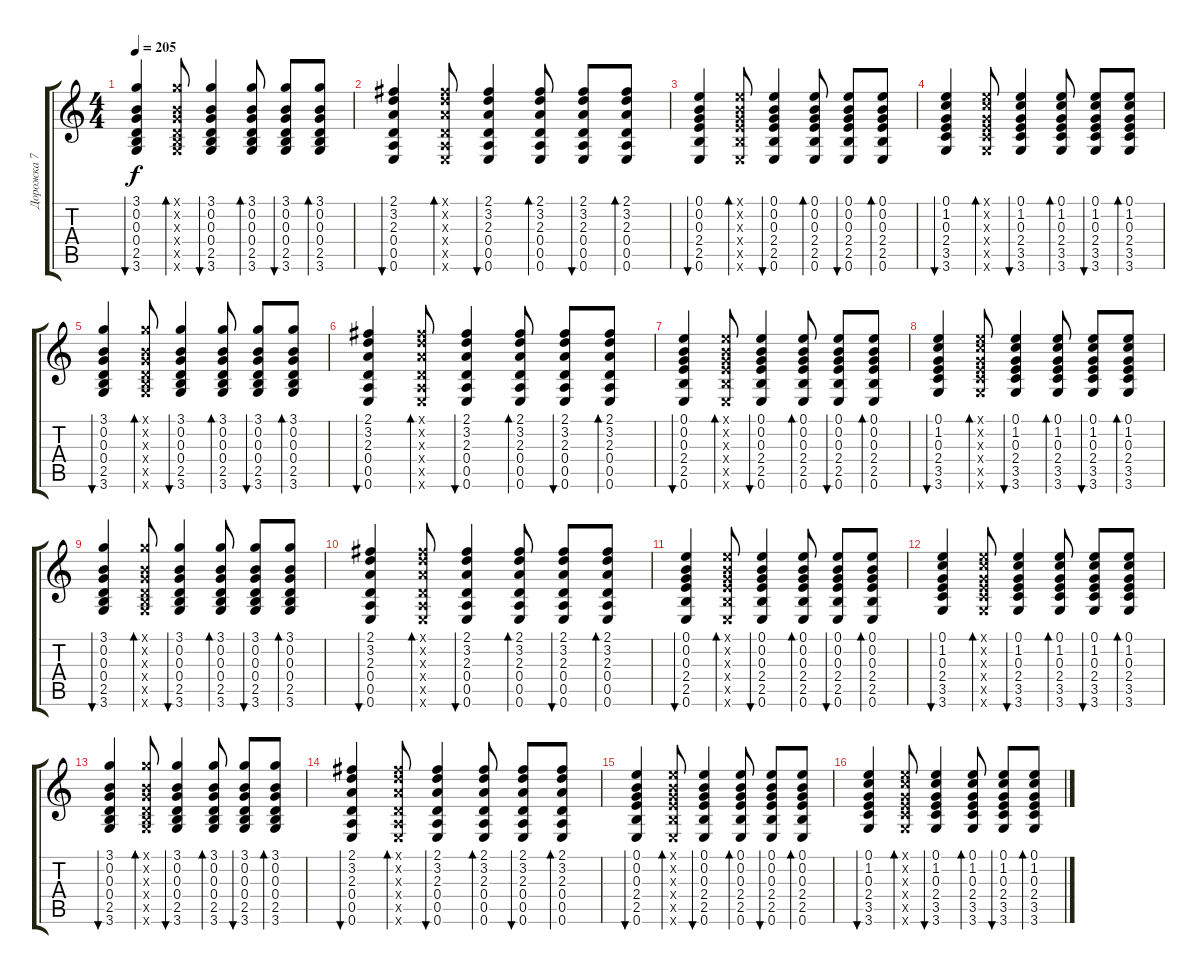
\track ("Дорожка 7" "Дорожка 7") {instrument acousticguitarsteel}
\staff {score tabs}
\tuning (E4 B3 G3 D3 A2 E2) {hide}
\ts (4 4)
\tempo 205
\clef g2
\ks c
(3.1 0.2 0.3 0.4 2.5 3.6).4{bu 60 dy f} (3.1{x} 0.2{x} 0.3{x} 0.4{x} 2.5{x} 3.6{x}).8{bd 60} (3.1 0.2 0.3 0.4 2.5 3.6).4{bu 60} (3.1 0.2 0.3 0.4 2.5 3.6).8{bd 60} (3.1 0.2 0.3 0.4 2.5 3.6).8{bu 60} (3.1 0.2 0.3 0.4 2.5 3.6).8{bd 60} |
(2.1 3.2 2.3 0.4 0.5 0.6).4{bu 60} (2.1{x} 3.2{x} 2.3{x} 0.4{x} 0.5{x} 0.6{x}).8{bd 60} (2.1 3.2 2.3 0.4 0.5 0.6).4{bu 60} (2.1 3.2 2.3 0.4 0.5 0.6).8{bd 60} (2.1 3.2 2.3 0.4 0.5 0.6).8{bu 60} (2.1 3.2 2.3 0.4 0.5 0.6).8{bd 60} |
(0.1 0.2 0.3 2.4 2.5 0.6).4{bu 60} (0.1{x} 0.2{x} 0.3{x} 2.4{x} 2.5{x} 0.6{x}).8{bd 60} (0.1 0.2 0.3 2.4 2.5 0.6).4{bu 60} (0.1 0.2 0.3 2.4 2.5 0.6).8{bd 60} (0.1 0.2 0.3 2.4 2.5 0.6).8{bu 60} (0.1 0.2 0.3 2.4 2.5 0.6).8{bd 60} |
(0.1 1.2 0.3 2.4 3.5 3.6).4{bu 60} (0.1{x} 1.2{x} 0.3{x} 2.4{x} 3.5{x} 3.6{x}).8{bd 60} (0.1 1.2 0.3 2.4 3.5 3.6).4{bu 60} (0.1 1.2 0.3 2.4 3.5 3.6).8{bd 60} (0.1 1.2 0.3 2.4 3.5 3.6).8{bu 60} (0.1 1.2 0.3 2.4 3.5 3.6).8{bd 60} |
(3.1 0.2 0.3 0.4 2.5 3.6).4{bu 60} (3.1{x} 0.2{x} 0.3{x} 0.4{x} 2.5{x} 3.6{x}).8{bd 60} (3.1 0.2 0.3 0.4 2.5 3.6).4{bu 60} (3.1 0.2 0.3 0.4 2.5 3.6).8{bd 60} (3.1 0.2 0.3 0.4 2.5 3.6).8{bu 60} (3.1 0.2 0.3 0.4 2.5 3.6).8{bd 60} |
(2.1 3.2 2.3 0.4 0.5 0.6).4{bu 60} (2.1{x} 3.2{x} 2.3{x} 0.4{x} 0.5{x} 0.6{x}).8{bd 60} (2.1 3.2 2.3 0.4 0.5 0.6).4{bu 60} (2.1 3.2 2.3 0.4 0.5 0.6).8{bd 60} (2.1 3.2 2.3 0.4 0.5 0.6).8{bu 60} (2.1 3.2 2.3 0.4 0.5 0.6).8{bd 60} |
(0.1 0.2 0.3 2.4 2.5 0.6).4{bu 60} (0.1{x} 0.2{x} 0.3{x} 2.4{x} 2.5{x} 0.6{x}).8{bd 60} (0.1 0.2 0.3 2.4 2.5 0.6).4{bu 60} (0.1 0.2 0.3 2.4 2.5 0.6).8{bd 60} (0.1 0.2 0.3 2.4 2.5 0.6).8{bu 60} (0.1 0.2 0.3 2.4 2.5 0.6).8{bd 60} |
(0.1 1.2 0.3 2.4 3.5 3.6).4{bu 60} (0.1{x} 1.2{x} 0.3{x} 2.4{x} 3.5{x} 3.6{x}).8{bd 60} (0.1 1.2 0.3 2.4 3.5 3.6).4{bu 60} (0.1 1.2 0.3 2.4 3.5 3.6).8{bd 60} (0.1 1.2 0.3 2.4 3.5 3.6).8{bu 60} (0.1 1.2 0.3 2.4 3.5 3.6).8{bd 60} |
(3.1 0.2 0.3 0.4 2.5 3.6).4{bu 60} (3.1{x} 0.2{x} 0.3{x} 0.4{x} 2.5{x} 3.6{x}).8{bd 60} (3.1 0.2 0.3 0.4 2.5 3.6).4{bu 60} (3.1 0.2 0.3 0.4 2.5 3.6).8{bd 60} (3.1 0.2 0.3 0.4 2.5 3.6).8{bu 60} (3.1 0.2 0.3 0.4 2.5 3.6).8{bd 60} |
(2.1 3.2 2.3 0.4 0.5 0.6).4{bu 60} (2.1{x} 3.2{x} 2.3{x} 0.4{x} 0.5{x} 0.6{x}).8{bd 60} (2.1 3.2 2.3 0.4 0.5 0.6).4{bu 60} (2.1 3.2 2.3 0.4 0.5 0.6).8{bd 60} (2.1 3.2 2.3 0.4 0.5 0.6).8{bu 60} (2.1 3.2 2.3 0.4 0.5 0.6).8{bd 60} |
(0.1 0.2 0.3 2.4 2.5 0.6).4{bu 60} (0.1{x} 0.2{x} 0.3{x} 2.4{x} 2.5{x} 0.6{x}).8{bd 60} (0.1 0.2 0.3 2.4 2.5 0.6).4{bu 60} (0.1 0.2 0.3 2.4 2.5 0.6).8{bd 60} (0.1 0.2 0.3 2.4 2.5 0.6).8{bu 60} (0.1 0.2 0.3 2.4 2.5 0.6).8{bd 60} |
(0.1 1.2 0.3 2.4 3.5 3.6).4{bu 60} (0.1{x} 1.2{x} 0.3{x} 2.4{x} 3.5{x} 3.6{x}).8{bd 60} (0.1 1.2 0.3 2.4 3.5 3.6).4{bu 60} (0.1 1.2 0.3 2.4 3.5 3.6).8{bd 60} (0.1 1.2 0.3 2.4 3.5 3.6).8{bu 60} (0.1 1.2 0.3 2.4 3.5 3.6).8{bd 60} |
(3.1 0.2 0.3 0.4 2.5 3.6).4{bu 60} (3.1{x} 0.2{x} 0.3{x} 0.4{x} 2.5{x} 3.6{x}).8{bd 60} (3.1 0.2 0.3 0.4 2.5 3.6).4{bu 60} (3.1 0.2 0.3 0.4 2.5 3.6).8{bd 60} (3.1 0.2 0.3 0.4 2.5 3.6).8{bu 60} (3.1 0.2 0.3 0.4 2.5 3.6).8{bd 60} |
(2.1 3.2 2.3 0.4 0.5 0.6).4{bu 60} (2.1{x} 3.2{x} 2.3{x} 0.4{x} 0.5{x} 0.6{x}).8{bd 60} (2.1 3.2 2.3 0.4 0.5 0.6).4{bu 60} (2.1 3.2 2.3 0.4 0.5 0.6).8{bd 60} (2.1 3.2 2.3 0.4 0.5 0.6).8{bu 60} (2.1 3.2 2.3 0.4 0.5 0.6).8{bd 60} |
(0.1 0.2 0.3 2.4 2.5 0.6).4{bu 60} (0.1{x} 0.2{x} 0.3{x} 2.4{x} 2.5{x} 0.6{x}).8{bd 60} (0.1 0.2 0.3 2.4 2.5 0.6).4{bu 60} (0.1 0.2 0.3 2.4 2.5 0.6).8{bd 60} (0.1 0.2 0.3 2.4 2.5 0.6).8{bu 60} (0.1 0.2 0.3 2.4 2.5 0.6).8{bd 60} |
(0.1 1.2 0.3 2.4 3.5 3.6).4{bu 60} (0.1{x} 1.2{x} 0.3{x} 2.4{x} 3.5{x} 3.6{x}).8{bd 60} (0.1 1.2 0.3 2.4 3.5 3.6).4{bu 60} (0.1 1.2 0.3 2.4 3.5 3.6).8{bd 60} (0.1 1.2 0.3 2.4 3.5 3.6).8{bu 60} (0.1 1.2 0.3 2.4 3.5 3.6).8{bd 60}
